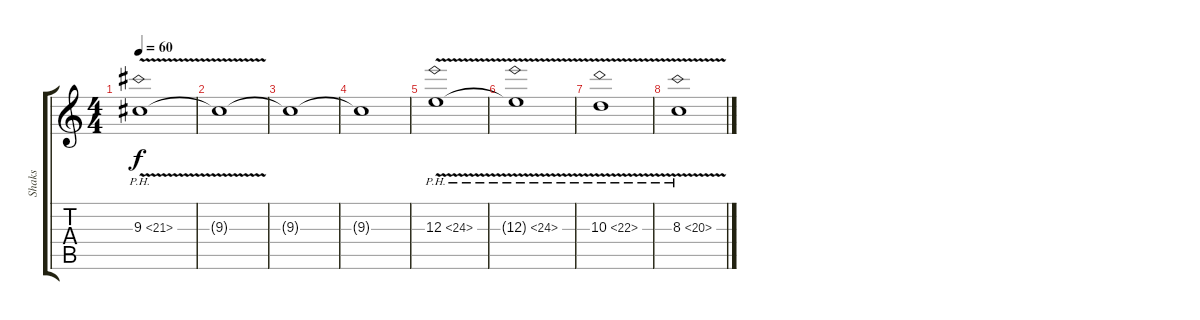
\track ("Shaks" "Shaks") {instrument distortionguitar}
\staff {score tabs}
\tuning (Db4 Ab3 E3 B2 Gb2 Db2) {hide}
\ts (4 4)
\tempo 60
\clef g2
\ks c
9.3{ph 12 v}.1{dy f} |
9.3{t}.1 |
9.3{t}.1 |
9.3{t}.1 |
12.3{ph 12 v}.1{volume 0} |
12.3{ph 12 v t}.1 |
10.3{ph 12 v}.1 |
8.3{ph 12 v}.1
